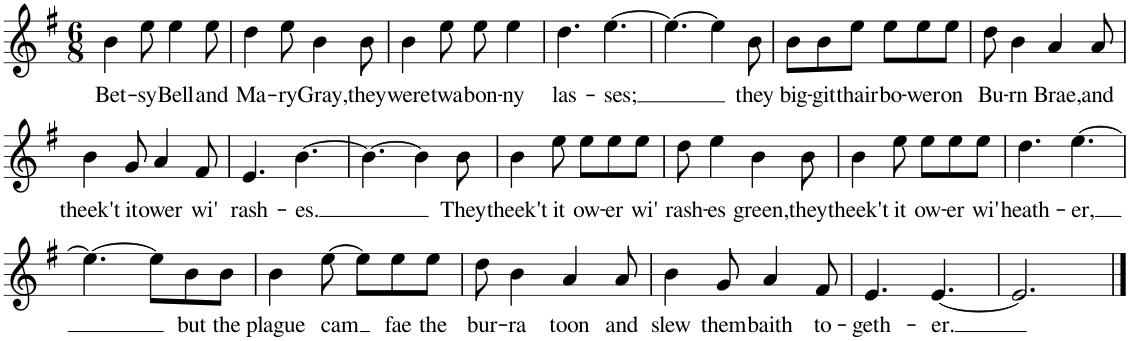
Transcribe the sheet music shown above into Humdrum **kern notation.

**kern	**text
*part1	*part1
*staff1	*staff1
*I"Piano	*
*I'Pno	*
*clefG2	*
*k[f#]	*
*e:	*
*M6/8	*
=1	=1
!	!LO:LY:b
4b\	Bet-
!	!LO:LY:b
8ee\	-sy
!	!LO:LY:b
4ee\	Bell
!	!LO:LY:b
8ee\	and
=2	=2
!	!LO:LY:b
4dd\	Ma-
!	!LO:LY:b
8ee\	-ry
!	!LO:LY:b
4b\	Gray,
!	!LO:LY:b
8b\	they
=3	=3
!	!LO:LY:b
4b\	were
!	!LO:LY:b
8ee\	twa
!	!LO:LY:b
8ee\	bon-
!	!LO:LY:b
4ee\	-ny
=4	=4
!	!LO:LY:b
4.dd\	las-
!	!LO:LY:b
[4.ee\	-ses;
=5	=5
4.ee\_	.
4ee\]	.
!	!LO:LY:b
8b\	they
=6	=6
!	!LO:LY:b
8b\L	big-
!	!LO:LY:b
8b\	-git
!	!LO:LY:b
8ee\J	thair
!	!LO:LY:b
8ee\L	bo-
!	!LO:LY:b
8ee\	-wer
!	!LO:LY:b
8ee\J	on
=7	=7
!	!LO:LY:b
8dd\	Bu-
!	!LO:LY:b
4b\	-rn
!	!LO:LY:b
4a/	Brae,
!	!LO:LY:b
8a/	and
!!LO:LB:g=z
=8	=8
!	!LO:LY:b
4b\	theek't
!	!LO:LY:b
8g/	it
!	!LO:LY:b
4a/	ower
!	!LO:LY:b
8f#/	wi'
=9	=9
!	!LO:LY:b
4.e/	rash-
!	!LO:LY:b
[4.b\	-es.
=10	=10
4.b\_	.
4b\]	.
!	!LO:LY:b
8b\	They
=11	=11
!	!LO:LY:b
4b\	theek't
!	!LO:LY:b
8ee\	it
!	!LO:LY:b
8ee\L	ow-
!	!LO:LY:b
8ee\	-er
!	!LO:LY:b
8ee\J	wi'
=12	=12
!	!LO:LY:b
8dd\	rash-
!	!LO:LY:b
4ee\	-es
!	!LO:LY:b
4b\	green,
!	!LO:LY:b
8b\	they
=13	=13
!	!LO:LY:b
4b\	theek't
!	!LO:LY:b
8ee\	it
!	!LO:LY:b
8ee\L	ow-
!	!LO:LY:b
8ee\	-er
!	!LO:LY:b
8ee\J	wi'
=14	=14
!	!LO:LY:b
4.dd\	heath-
!	!LO:LY:b
[4.ee\	-er,
!!LO:LB:g=z
=15	=15
4.ee\_	.
8ee\L]	.
!	!LO:LY:b
8b\	but
!	!LO:LY:b
8b\J	the
=16	=16
!	!LO:LY:b
4b\	plague
!	!LO:LY:b
[8ee\	cam
8ee\L]	.
!	!LO:LY:b
8ee\	fae
!	!LO:LY:b
8ee\J	the
=17	=17
!	!LO:LY:b
8dd\	bur-
!	!LO:LY:b
4b\	-ra
!	!LO:LY:b
4a/	toon
!	!LO:LY:b
8a/	and
=18	=18
!	!LO:LY:b
4b\	slew
!	!LO:LY:b
8g/	them
!	!LO:LY:b
4a/	baith
!	!LO:LY:b
8f#/	to-
=19	=19
!	!LO:LY:b
4.e/	-geth-
!	!LO:LY:b
[4.e/	-er.
=20	=20
2.e/]	.
==	==
*-	*-
